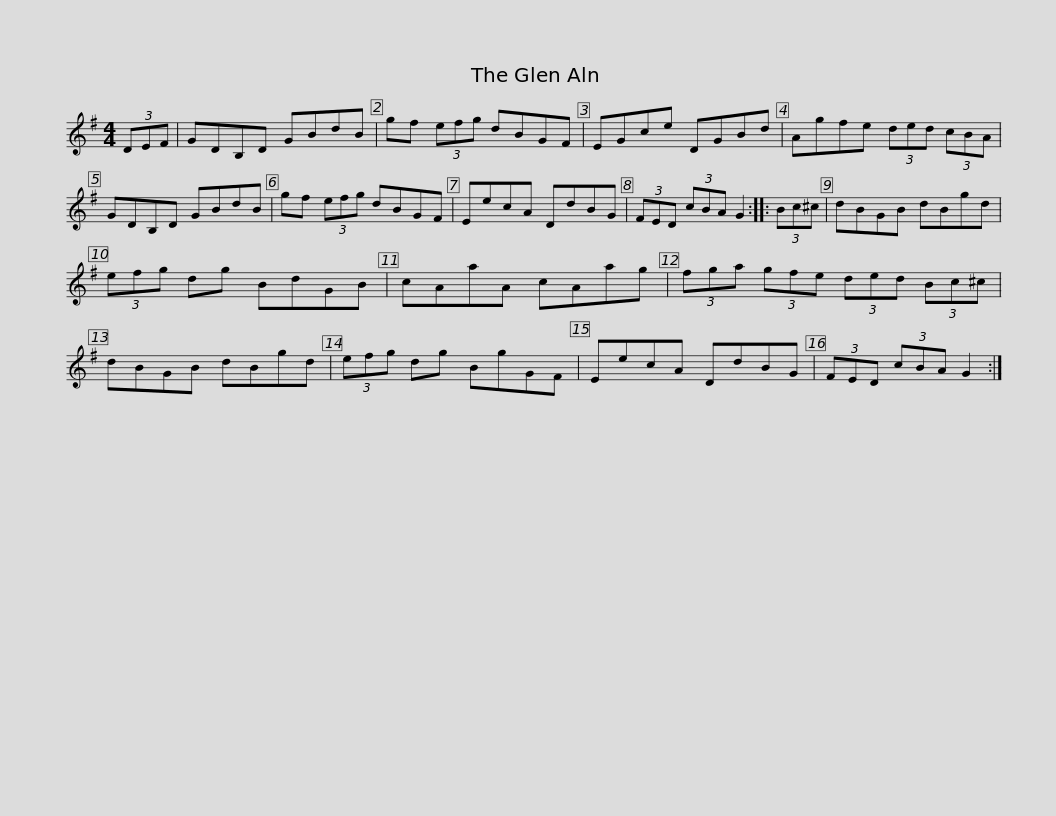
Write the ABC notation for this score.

X:1
L:1/8
M:4/4
I:linebreak $
K:G
V:1 treble
V:1
 (3DEF | GDB,D GBdB | gf (3efg dBGF | EGce DGBd | Agfe (3ded (3cBA |$ %5
 GDB,D GBdB | gf (3efg dBGF | EecA DdBG | (3FED (3cBA G2 :: (3Bc^c | %10
 dBGB dBgd |$ (3efg dg BdGB | cAaA cAag | (3fga (3gfe (3ded (3Bc^c | dBGB dBgd | %15
 (3efg dg BgGF |$ EecA DdBG | (3FED (3cBA G2 :| %18
